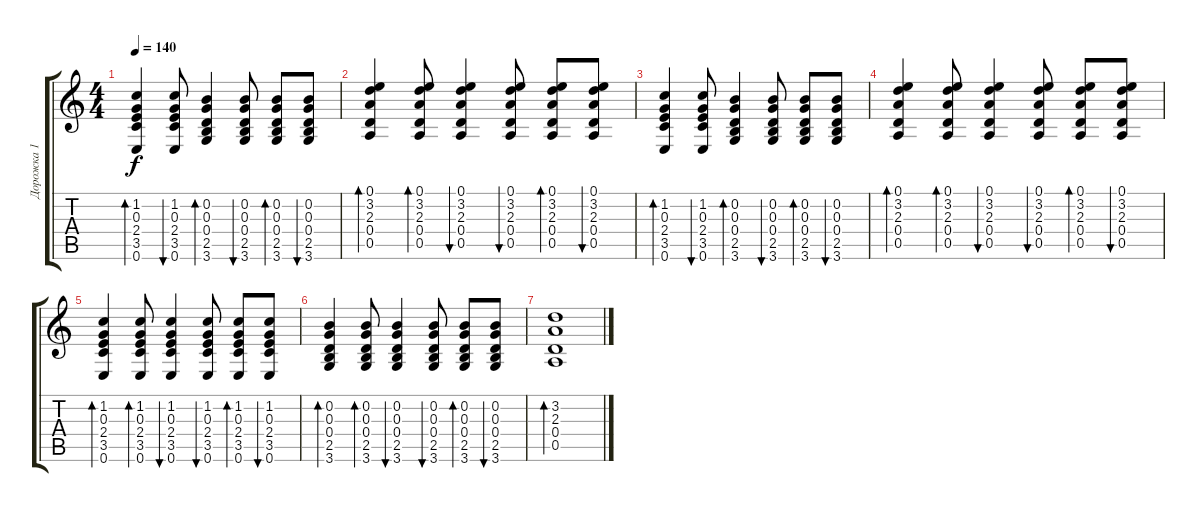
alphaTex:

\track ("Дорожка 1" "Дорожка 1") {instrument acousticguitarsteel}
\staff {score tabs}
\tuning (E4 B3 G3 D3 A2 E2) {hide}
\ts (4 4)
\tempo 140
\clef g2
\ks c
(1.2 0.3 2.4 3.5 0.6).4{bd 60 dy f} (1.2 0.3 2.4 3.5 0.6).8{bu 60} (0.2 0.3 0.4 2.5 3.6).4{bd 60} (0.2 0.3 0.4 2.5 3.6).8{bu 60} (0.2 0.3 0.4 2.5 3.6).8{bd 60} (0.2 0.3 0.4 2.5 3.6).8{bu 60} |
(0.1 3.2 2.3 0.4 0.5).4{bd 60} (0.1 3.2 2.3 0.4 0.5).8{bd 60} (0.1 3.2 2.3 0.4 0.5).4{bu 60} (0.1 3.2 2.3 0.4 0.5).8{bu 60} (0.1 3.2 2.3 0.4 0.5).8{bd 60} (0.1 3.2 2.3 0.4 0.5).8{bu 60} |
(1.2 0.3 2.4 3.5 0.6).4{bd 60} (1.2 0.3 2.4 3.5 0.6).8{bu 60} (0.2 0.3 0.4 2.5 3.6).4{bd 60} (0.2 0.3 0.4 2.5 3.6).8{bu 60} (0.2 0.3 0.4 2.5 3.6).8{bd 60} (0.2 0.3 0.4 2.5 3.6).8{bu 60} |
(0.1 3.2 2.3 0.4 0.5).4{bd 60} (0.1 3.2 2.3 0.4 0.5).8{bd 60} (0.1 3.2 2.3 0.4 0.5).4{bu 60} (0.1 3.2 2.3 0.4 0.5).8{bu 60} (0.1 3.2 2.3 0.4 0.5).8{bd 60} (0.1 3.2 2.3 0.4 0.5).8{bu 60} |
(1.2 0.3 2.4 3.5 0.6).4{bd 60} (1.2 0.3 2.4 3.5 0.6).8{bd 60} (1.2 0.3 2.4 3.5 0.6).4{bu 60} (1.2 0.3 2.4 3.5 0.6).8{bu 60} (1.2 0.3 2.4 3.5 0.6).8{bd 60} (1.2 0.3 2.4 3.5 0.6).8{bu 60} |
(0.2 0.3 0.4 2.5 3.6).4{bd 60} (0.2 0.3 0.4 2.5 3.6).8{bd 60} (0.2 0.3 0.4 2.5 3.6).4{bu 60} (0.2 0.3 0.4 2.5 3.6).8{bu 60} (0.2 0.3 0.4 2.5 3.6).8{bd 60} (0.2 0.3 0.4 2.5 3.6).8{bu 60} |
(3.2 2.3 0.4 0.5).1{bd 120}
